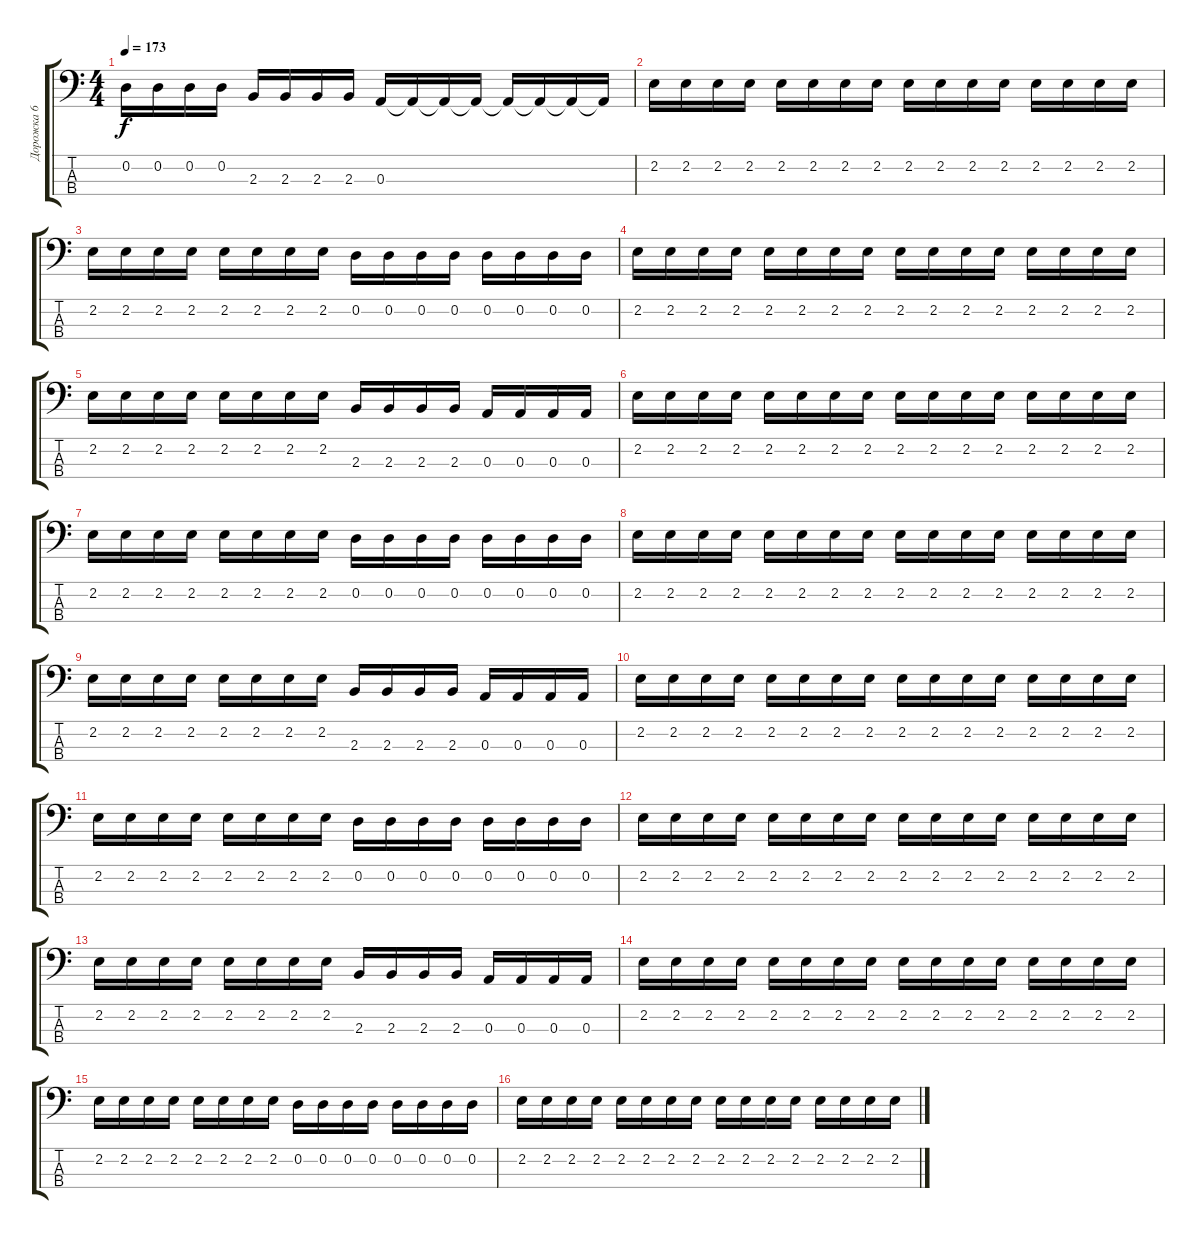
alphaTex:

\track ("Дорожка 6" "Дорожка 6") {instrument electricbassfinger}
\staff {score tabs}
\tuning (G2 D2 A1 E1) {hide}
\ts (4 4)
\tempo 173
\clef f4
\ks c
0.2.16{dy f} 0.2.16 0.2.16 0.2.16 2.3.16 2.3.16 2.3.16 2.3.16 0.3.16 0.3{t}.16 0.3{t}.16 0.3{t}.16 0.3{t}.16 0.3{t}.16 0.3{t}.16 0.3{t}.16 |
2.2.16 2.2.16 2.2.16 2.2.16 2.2.16 2.2.16 2.2.16 2.2.16 2.2.16 2.2.16 2.2.16 2.2.16 2.2.16 2.2.16 2.2.16 2.2.16 |
2.2.16 2.2.16 2.2.16 2.2.16 2.2.16 2.2.16 2.2.16 2.2.16 0.2.16 0.2.16 0.2.16 0.2.16 0.2.16 0.2.16 0.2.16 0.2.16 |
2.2.16 2.2.16 2.2.16 2.2.16 2.2.16 2.2.16 2.2.16 2.2.16 2.2.16 2.2.16 2.2.16 2.2.16 2.2.16 2.2.16 2.2.16 2.2.16 |
2.2.16 2.2.16 2.2.16 2.2.16 2.2.16 2.2.16 2.2.16 2.2.16 2.3.16 2.3.16 2.3.16 2.3.16 0.3.16 0.3.16 0.3.16 0.3.16 |
2.2.16 2.2.16 2.2.16 2.2.16 2.2.16 2.2.16 2.2.16 2.2.16 2.2.16 2.2.16 2.2.16 2.2.16 2.2.16 2.2.16 2.2.16 2.2.16 |
2.2.16 2.2.16 2.2.16 2.2.16 2.2.16 2.2.16 2.2.16 2.2.16 0.2.16 0.2.16 0.2.16 0.2.16 0.2.16 0.2.16 0.2.16 0.2.16 |
2.2.16 2.2.16 2.2.16 2.2.16 2.2.16 2.2.16 2.2.16 2.2.16 2.2.16 2.2.16 2.2.16 2.2.16 2.2.16 2.2.16 2.2.16 2.2.16 |
2.2.16 2.2.16 2.2.16 2.2.16 2.2.16 2.2.16 2.2.16 2.2.16 2.3.16 2.3.16 2.3.16 2.3.16 0.3.16 0.3.16 0.3.16 0.3.16 |
2.2.16 2.2.16 2.2.16 2.2.16 2.2.16 2.2.16 2.2.16 2.2.16 2.2.16 2.2.16 2.2.16 2.2.16 2.2.16 2.2.16 2.2.16 2.2.16 |
2.2.16 2.2.16 2.2.16 2.2.16 2.2.16 2.2.16 2.2.16 2.2.16 0.2.16 0.2.16 0.2.16 0.2.16 0.2.16 0.2.16 0.2.16 0.2.16 |
2.2.16 2.2.16 2.2.16 2.2.16 2.2.16 2.2.16 2.2.16 2.2.16 2.2.16 2.2.16 2.2.16 2.2.16 2.2.16 2.2.16 2.2.16 2.2.16 |
2.2.16 2.2.16 2.2.16 2.2.16 2.2.16 2.2.16 2.2.16 2.2.16 2.3.16 2.3.16 2.3.16 2.3.16 0.3.16 0.3.16 0.3.16 0.3.16 |
2.2.16 2.2.16 2.2.16 2.2.16 2.2.16 2.2.16 2.2.16 2.2.16 2.2.16 2.2.16 2.2.16 2.2.16 2.2.16 2.2.16 2.2.16 2.2.16 |
2.2.16 2.2.16 2.2.16 2.2.16 2.2.16 2.2.16 2.2.16 2.2.16 0.2.16 0.2.16 0.2.16 0.2.16 0.2.16 0.2.16 0.2.16 0.2.16 |
2.2.16 2.2.16 2.2.16 2.2.16 2.2.16 2.2.16 2.2.16 2.2.16 2.2.16 2.2.16 2.2.16 2.2.16 2.2.16 2.2.16 2.2.16 2.2.16
